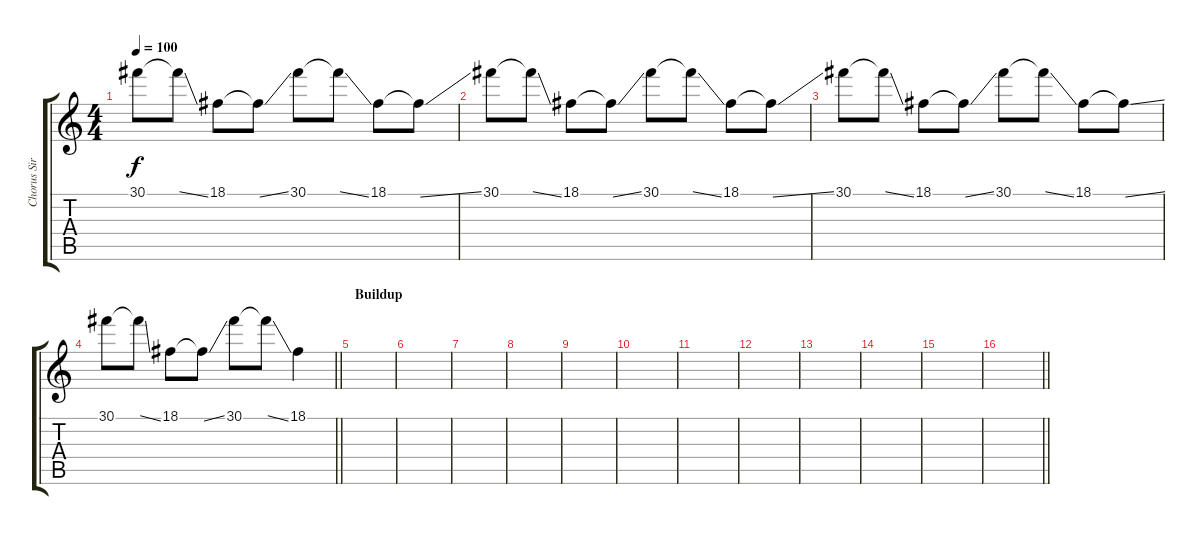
\track ("Chorus Siren" "Chorus Sir") {instrument lead2sawtooth}
\staff {score tabs}
\tuning (C4 G3 Eb3 Bb2 F2 C2) {hide}
\ts (4 4)
\tempo 100
\clef g2
\ks c
30.1.8{dy f} 30.1{ss t}.8 18.1.8 18.1{ss t}.8 30.1.8 30.1{ss t}.8 18.1.8 18.1{ss t}.8 |
30.1.8 30.1{ss t}.8 18.1.8 18.1{ss t}.8 30.1.8 30.1{ss t}.8 18.1.8 18.1{ss t}.8 |
30.1.8 30.1{ss t}.8 18.1.8 18.1{ss t}.8 30.1.8 30.1{ss t}.8 18.1.8 18.1{ss t}.8 |
\barLineRight lightlight
30.1.8 30.1{ss t}.8 18.1.8 18.1{ss t}.8 30.1.8 30.1{ss t}.8 18.1.4 |
\section ("" "Buildup")
|
|
|
|
|
|
|
|
|
|
|
\barLineRight lightlight
